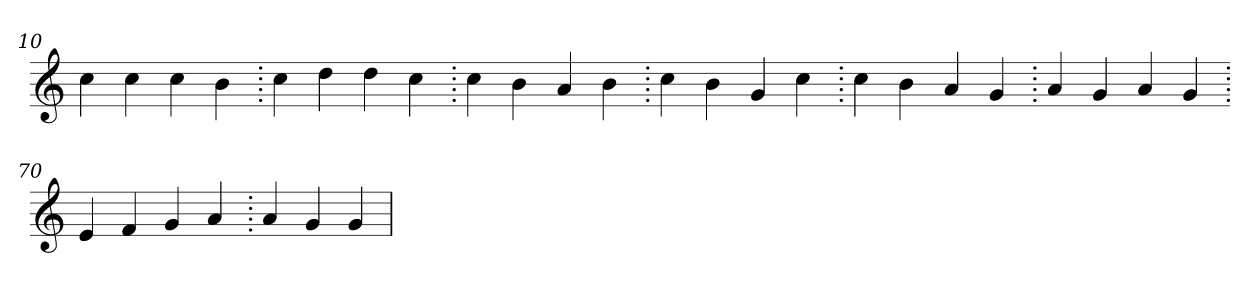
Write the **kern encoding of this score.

**kern
*part1
*staff1
*clefG2
=10.
4cc
4cc
4cc
4b
=20.
4cc
4dd
4dd
4cc
=30.
4cc
4b
4a
4b
=40.
4cc
4b
4g
4cc
=50.
4cc
4b
4a
4g
=60.
4a
4g
4a
4g
=70.
4e
4f
4g
4a
=80.
4a
4g
4g
=
*-
